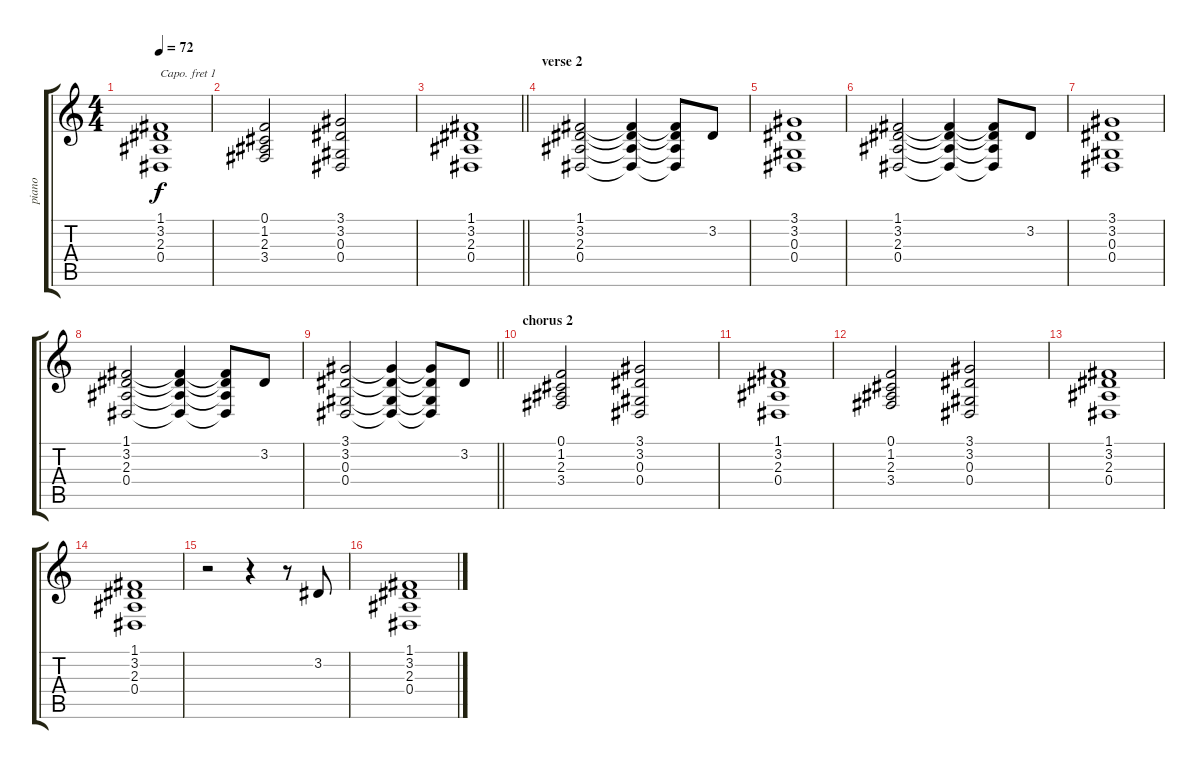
\track ("piano" "piano") {instrument acousticgrandpiano}
\staff {score tabs}
\capo 1
\tuning (E4 B3 G3 D3 A2 E2) {hide}
\ts (4 4)
\tempo 72
\clef g2
\ks c
(1.1 3.2 2.3 0.4).1{dy f} |
(0.1 1.2 2.3 3.4).2 (3.1 3.2 0.3 0.4).2 |
\barLineRight lightlight
(1.1 3.2 2.3 0.4).1 |
\section ("" "verse 2")
(1.1 3.2 2.3 0.4).2 (1.1{t} 3.2{t} 2.3{t} 0.4{t}).4 (1.1{t} 3.2{t} 2.3{t} 0.4{t}).8 3.2.8 |
(3.1 3.2 0.3 0.4).1 |
(1.1 3.2 2.3 0.4).2 (1.1{t} 3.2{t} 2.3{t} 0.4{t}).4 (1.1{t} 3.2{t} 2.3{t} 0.4{t}).8 3.2.8 |
(3.1 3.2 0.3 0.4).1 |
(1.1 3.2 2.3 0.4).2 (1.1{t} 3.2{t} 2.3{t} 0.4{t}).4 (1.1{t} 3.2{t} 2.3{t} 0.4{t}).8 3.2.8 |
\barLineRight lightlight
(3.1 3.2 0.3 0.4).2 (3.1{t} 3.2{t} 0.3{t} 0.4{t}).4 (3.1{t} 3.2{t} 0.3{t} 0.4{t}).8 3.2.8 |
\section ("" "chorus 2")
(0.1 1.2 2.3 3.4).2 (3.1 3.2 0.3 0.4).2 |
(1.1 3.2 2.3 0.4).1 |
(0.1 1.2 2.3 3.4).2 (3.1 3.2 0.3 0.4).2 |
(1.1 3.2 2.3 0.4).1 |
(1.1 3.2 2.3 0.4).1{balance 8 instrument acousticgrandpiano} |
r.2 r.4 r.8 3.2.8 |
(1.1 3.2 2.3 0.4).1
